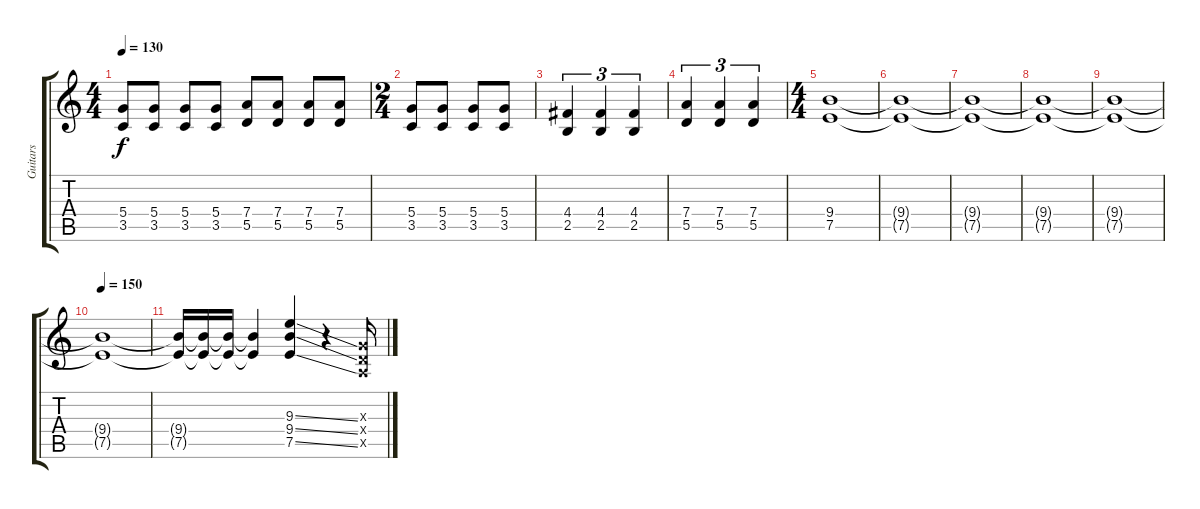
\track ("Guitars" "Guitars") {instrument distortionguitar}
\staff {score tabs}
\tuning (E4 B3 G3 D3 A2 E2) {hide}
\ts (4 4)
\tempo 130
\clef g2
\ks c
(5.4 3.5).8{dy f} (5.4 3.5).8 (5.4 3.5).8 (5.4 3.5).8 (7.4 5.5).8 (7.4 5.5).8 (7.4 5.5).8 (7.4 5.5).8 |
\ts (2 4)
(5.4 3.5).8 (5.4 3.5).8 (5.4 3.5).8 (5.4 3.5).8 |
(4.4 2.5).4{tu (3 2)} (4.4 2.5).4{tu (3 2)} (4.4 2.5).4{tu (3 2)} |
(7.4 5.5).4{tu (3 2)} (7.4 5.5).4{tu (3 2)} (7.4 5.5).4{tu (3 2)} |
\ts (4 4)
(9.4 7.5).1 |
(9.4{t} 7.5{t}).1 |
(9.4{t} 7.5{t}).1 |
(9.4{t} 7.5{t}).1 |
(9.4{t} 7.5{t}).1 |
\tempo 150
(9.4{t} 7.5{t}).1 |
(9.4{t} 7.5{t}).16 (9.4{t} 7.5{t}).16 (9.4{t} 7.5{t}).16 (9.4{t} 7.5{t}).4 (9.3{ss} 9.4{ss} 7.5{ss}).4 r.4 (0.3{x} 0.4{x} 0.5{x}).16
